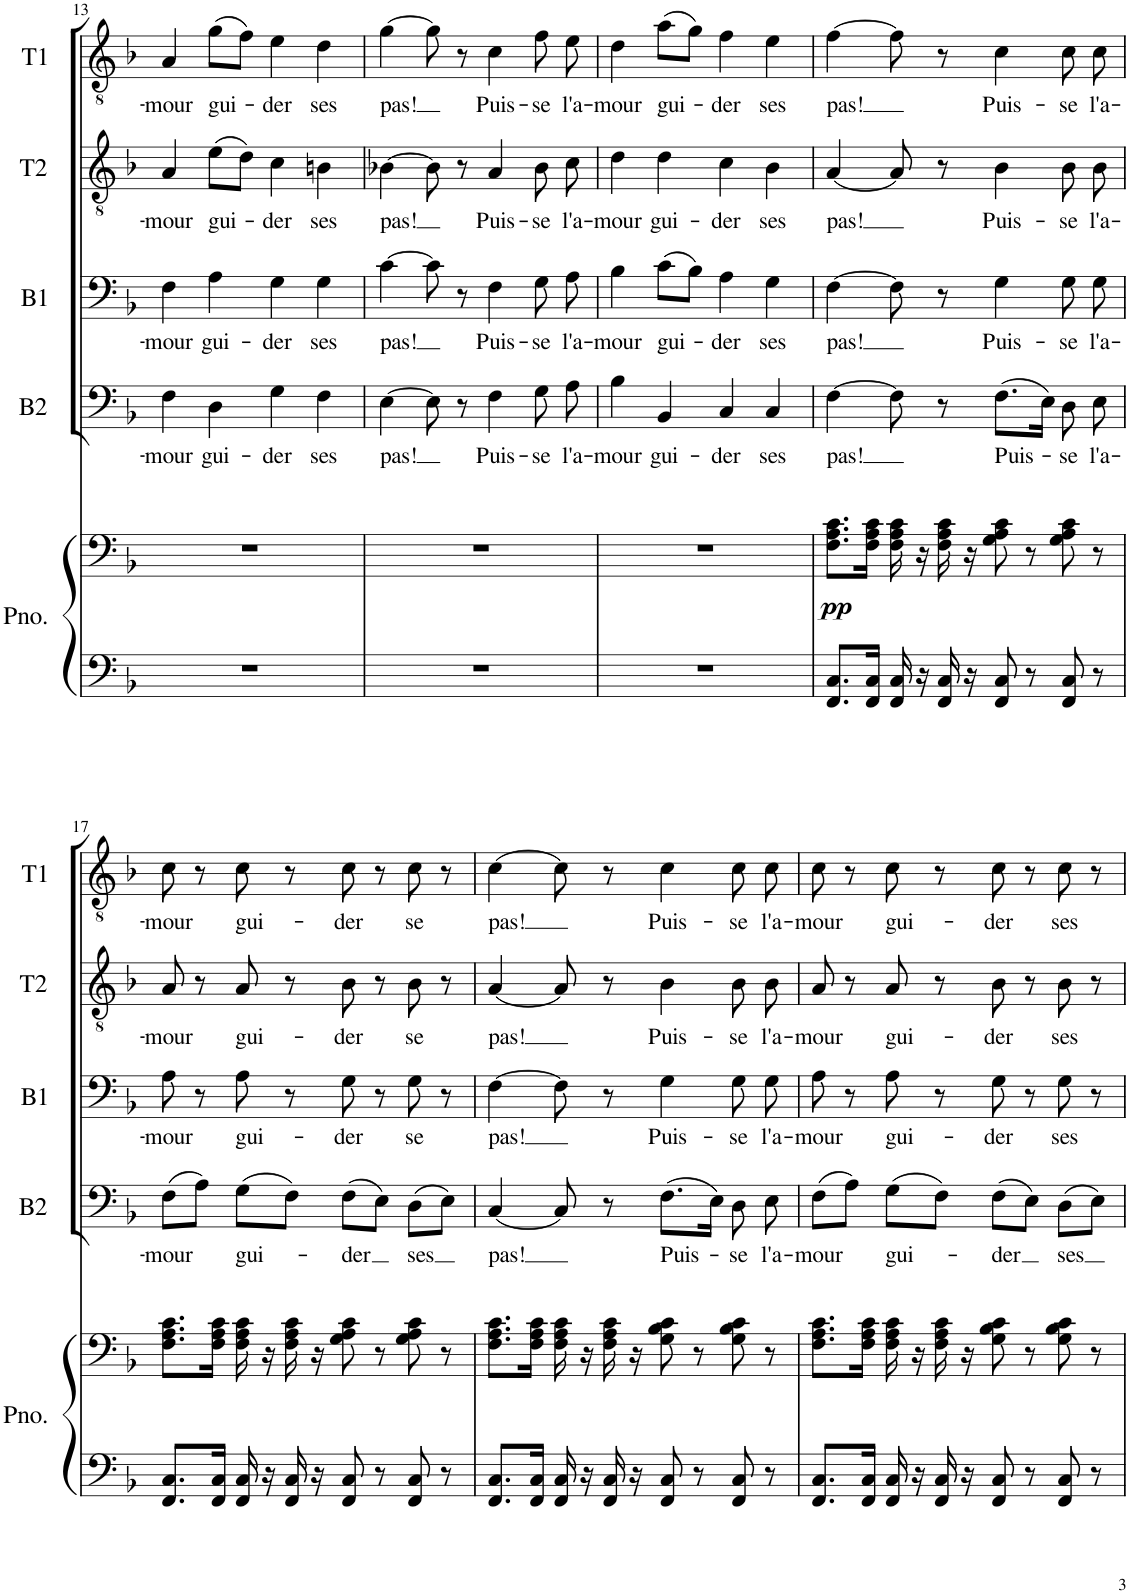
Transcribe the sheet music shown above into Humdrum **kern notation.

**kern	**kern	**dynam	**kern	**text	**kern	**text	**kern	**text	**kern	**text
*part5	*part5	*part5	*part4	*part4	*part3	*part3	*part2	*part2	*part1	*part1
*staff6	*staff5	*staff5/6	*staff4	*staff4	*staff3	*staff3	*staff2	*staff2	*staff1	*staff1
*I"Piano	*	*	*I"Basse 2	*	*I"Basse 1	*	*I"Tenor 2	*	*I"Tenor 1	*
*I'Pno.	*	*	*I'B2	*	*I'B1	*	*I'T2	*	*I'T1	*
!!LO:PB:g=z
*clefF4	*clefF4	*	*clefF4	*	*clefF4	*	*clefGv2	*	*clefGv2	*
*k[b-]	*k[b-]	*	*k[b-]	*	*k[b-]	*	*k[b-]	*	*k[b-]	*
*M4/4	*M4/4	*	*M4/4	*	*M4/4	*	*M4/4	*	*M4/4	*
*met(c)	*met(c)	*	*met(c)	*	*met(c)	*	*met(c)	*	*met(c)	*
=13	=13	=13	=13	=13	=13	=13	=13	=13	=13	=13
!	!	!	!	!LO:LY:b	!	!LO:LY:b	!	!LO:LY:b	!	!LO:LY:b
1r	1r	.	4F\	-mour	4F\	-mour	4A/	-mour	4A/	-mour
!	!	!	!	!LO:LY:b	!	!LO:LY:b	!	!LO:LY:b	!	!LO:LY:b
.	.	.	4D\	gui-	4A\	gui-	(8e\L	gui-	(8g\L	gui-
.	.	.	.	.	.	.	8d\J)	.	8f\J)	.
!	!	!	!	!LO:LY:b	!	!LO:LY:b	!	!LO:LY:b	!	!LO:LY:b
.	.	.	4G\	-der	4G\	-der	4c\	-der	4e\	-der
!	!	!	!	!LO:LY:b	!	!LO:LY:b	!	!LO:LY:b	!	!LO:LY:b
.	.	.	4F\	ses	4G\	ses	4Bn\	ses	4d\	ses
=14	=14	=14	=14	=14	=14	=14	=14	=14	=14	=14
!	!	!	!	!LO:LY:b	!	!LO:LY:b	!	!LO:LY:b	!	!LO:LY:b
1r	1r	.	[4E\	pas!	[4c\	pas!	[4B-X\	pas!	[4g\	pas!
.	.	.	8E\]	.	8c\]	.	8B-\]	.	8g\]	.
.	.	.	8r	.	8r	.	8r	.	8r	.
!	!	!	!	!LO:LY:b	!	!LO:LY:b	!	!LO:LY:b	!	!LO:LY:b
.	.	.	4F\	Puis-	4F\	Puis-	4A/	Puis-	4c\	Puis-
!	!	!	!	!LO:LY:b	!	!LO:LY:b	!	!LO:LY:b	!	!LO:LY:b
.	.	.	8G\	-se	8G\	-se	8B-\	-se	8f\	-se
!	!	!	!	!LO:LY:b	!	!LO:LY:b	!	!LO:LY:b	!	!LO:LY:b
.	.	.	8A\	l'a-	8A\	l'a-	8c\	l'a-	8e\	l'a-
=15	=15	=15	=15	=15	=15	=15	=15	=15	=15	=15
!	!	!	!	!LO:LY:b	!	!LO:LY:b	!	!LO:LY:b	!	!LO:LY:b
1r	1r	.	4B-\	-mour	4B-\	-mour	4d\	-mour	4d\	-mour
!	!	!	!	!LO:LY:b	!	!LO:LY:b	!	!LO:LY:b	!	!LO:LY:b
.	.	.	4BB-/	gui-	(8c\L	gui-	4d\	gui-	(8a\L	gui-
.	.	.	.	.	8B-\J)	.	.	.	8g\J)	.
!	!	!	!	!LO:LY:b	!	!LO:LY:b	!	!LO:LY:b	!	!LO:LY:b
.	.	.	4C/	-der	4A\	-der	4c\	-der	4f\	-der
!	!	!	!	!LO:LY:b	!	!LO:LY:b	!	!LO:LY:b	!	!LO:LY:b
.	.	.	4C/	ses	4G\	ses	4B-\	ses	4e\	ses
=16	=16	=16	=16	=16	=16	=16	=16	=16	=16	=16
!	!	!LO:DY:b	!	!LO:LY:b	!	!LO:LY:b	!	!LO:LY:b	!	!LO:LY:b
8.FF/ 8.C/L	8.F\ 8.A\ 8.c\L	pp	[4F\	pas!	[4F\	pas!	[4A/	pas!	[4f\	pas!
16FF/ 16C/Jk	16F\ 16A\ 16c\Jk	.	.	.	.	.	.	.	.	.
16FF/ 16C/	16F\ 16A\ 16c\	.	8F\]	.	8F\]	.	8A/]	.	8f\]	.
16r	16r	.	.	.	.	.	.	.	.	.
16FF/ 16C/	16F\ 16A\ 16c\	.	8r	.	8r	.	8r	.	8r	.
16r	16r	.	.	.	.	.	.	.	.	.
!	!	!	!	!LO:LY:b	!	!LO:LY:b	!	!LO:LY:b	!	!LO:LY:b
8FF/ 8C/	8G\ 8A\ 8c\	.	(8.F\L	Puis-	4G\	Puis-	4B-\	Puis-	4c\	Puis-
8r	8r	.	.	.	.	.	.	.	.	.
.	.	.	16E\Jk)	.	.	.	.	.	.	.
!	!	!	!	!LO:LY:b	!	!LO:LY:b	!	!LO:LY:b	!	!LO:LY:b
8FF/ 8C/	8G\ 8A\ 8c\	.	8D\	-se	8G\	-se	8B-\	-se	8c\	-se
!	!	!	!	!LO:LY:b	!	!LO:LY:b	!	!LO:LY:b	!	!LO:LY:b
8r	8r	.	8E\	l'a-	8G\	l'a-	8B-\	l'a-	8c\	l'a-
!!LO:LB:g=z
=17	=17	=17	=17	=17	=17	=17	=17	=17	=17	=17
!	!	!	!	!LO:LY:b	!	!LO:LY:b	!	!LO:LY:b	!	!LO:LY:b
8.FF/ 8.C/L	8.F\ 8.A\ 8.c\L	.	(8F\L	-mour	8A\	-mour	8A/	-mour	8c\	-mour
.	.	.	8A\J)	.	8r	.	8r	.	8r	.
16FF/ 16C/Jk	16F\ 16A\ 16c\Jk	.	.	.	.	.	.	.	.	.
!	!	!	!	!LO:LY:b	!	!LO:LY:b	!	!LO:LY:b	!	!LO:LY:b
16FF/ 16C/	16F\ 16A\ 16c\	.	(8G\L	gui-	8A\	gui-	8A/	gui-	8c\	gui-
16r	16r	.	.	.	.	.	.	.	.	.
16FF/ 16C/	16F\ 16A\ 16c\	.	8F\J)	.	8r	.	8r	.	8r	.
16r	16r	.	.	.	.	.	.	.	.	.
!	!	!	!	!LO:LY:b	!	!LO:LY:b	!	!LO:LY:b	!	!LO:LY:b
8FF/ 8C/	8G\ 8A\ 8c\	.	(8F\L	-der	8G\	-der	8B-\	-der	8c\	-der
8r	8r	.	8E\J)	.	8r	.	8r	.	8r	.
!	!	!	!	!LO:LY:b	!	!LO:LY:b	!	!LO:LY:b	!	!LO:LY:b
8FF/ 8C/	8G\ 8A\ 8c\	.	(8D\L	ses	8G\	se	8B-\	se	8c\	se
8r	8r	.	8E\J)	.	8r	.	8r	.	8r	.
=18	=18	=18	=18	=18	=18	=18	=18	=18	=18	=18
!	!	!	!	!LO:LY:b	!	!LO:LY:b	!	!LO:LY:b	!	!LO:LY:b
8.FF/ 8.C/L	8.F\ 8.A\ 8.c\L	.	[4C/	pas!	[4F\	pas!	[4A/	pas!	[4c\	pas!
16FF/ 16C/Jk	16F\ 16A\ 16c\Jk	.	.	.	.	.	.	.	.	.
16FF/ 16C/	16F\ 16A\ 16c\	.	8C/]	.	8F\]	.	8A/]	.	8c\]	.
16r	16r	.	.	.	.	.	.	.	.	.
16FF/ 16C/	16F\ 16A\ 16c\	.	8r	.	8r	.	8r	.	8r	.
16r	16r	.	.	.	.	.	.	.	.	.
!	!	!	!	!LO:LY:b	!	!LO:LY:b	!	!LO:LY:b	!	!LO:LY:b
8FF/ 8C/	8G\ 8B-\ 8c\	.	(8.F\L	Puis-	4G\	Puis-	4B-\	Puis-	4c\	Puis-
8r	8r	.	.	.	.	.	.	.	.	.
.	.	.	16E\Jk)	.	.	.	.	.	.	.
!	!	!	!	!LO:LY:b	!	!LO:LY:b	!	!LO:LY:b	!	!LO:LY:b
8FF/ 8C/	8G\ 8B-\ 8c\	.	8D\	-se	8G\	-se	8B-\	-se	8c\	-se
!	!	!	!	!LO:LY:b	!	!LO:LY:b	!	!LO:LY:b	!	!LO:LY:b
8r	8r	.	8E\	l'a-	8G\	l'a-	8B-\	l'a-	8c\	l'a-
=19	=19	=19	=19	=19	=19	=19	=19	=19	=19	=19
!	!	!	!	!LO:LY:b	!	!LO:LY:b	!	!LO:LY:b	!	!LO:LY:b
8.FF/ 8.C/L	8.F\ 8.A\ 8.c\L	.	(8F\L	-mour	8A\	-mour	8A/	-mour	8c\	-mour
.	.	.	8A\J)	.	8r	.	8r	.	8r	.
16FF/ 16C/Jk	16F\ 16A\ 16c\Jk	.	.	.	.	.	.	.	.	.
!	!	!	!	!LO:LY:b	!	!LO:LY:b	!	!LO:LY:b	!	!LO:LY:b
16FF/ 16C/	16F\ 16A\ 16c\	.	(8G\L	gui-	8A\	gui-	8A/	gui-	8c\	gui-
16r	16r	.	.	.	.	.	.	.	.	.
16FF/ 16C/	16F\ 16A\ 16c\	.	8F\J)	.	8r	.	8r	.	8r	.
16r	16r	.	.	.	.	.	.	.	.	.
!	!	!	!	!LO:LY:b	!	!LO:LY:b	!	!LO:LY:b	!	!LO:LY:b
8FF/ 8C/	8G\ 8B-\ 8c\	.	(8F\L	-der	8G\	-der	8B-\	-der	8c\	-der
8r	8r	.	8E\J)	.	8r	.	8r	.	8r	.
!	!	!	!	!LO:LY:b	!	!LO:LY:b	!	!LO:LY:b	!	!LO:LY:b
8FF/ 8C/	8G\ 8B-\ 8c\	.	(8D\L	ses	8G\	ses	8B-\	ses	8c\	ses
8r	8r	.	8E\J)	.	8r	.	8r	.	8r	.
=	=	=	=	=	=	=	=	=	=	=
*-	*-	*-	*-	*-	*-	*-	*-	*-	*-	*-
